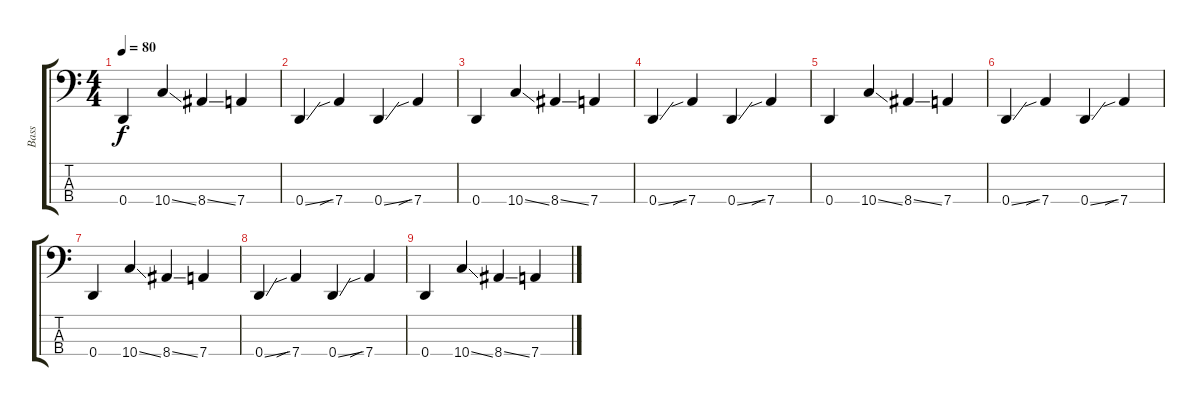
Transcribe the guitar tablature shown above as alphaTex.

\track ("Bass" "Bass") {instrument electricbassfinger}
\staff {score tabs}
\tuning (G2 D2 A1 D1) {hide}
\ts (4 4)
\tempo 80
\clef f4
\ks c
0.4.4{dy f} 10.4{ss}.4 8.4{ss}.4 7.4.4 |
0.4{ss}.4 7.4{sib}.4 0.4{ss}.4 7.4{sib}.4 |
0.4.4 10.4{ss}.4 8.4{ss}.4 7.4.4 |
0.4{ss}.4 7.4{sib}.4 0.4{ss}.4 7.4{sib}.4 |
0.4.4 10.4{ss}.4 8.4{ss}.4 7.4.4 |
0.4{ss}.4 7.4{sib}.4 0.4{ss}.4 7.4{sib}.4 |
0.4.4 10.4{ss}.4 8.4{ss}.4 7.4.4 |
0.4{ss}.4 7.4{sib}.4 0.4{ss}.4 7.4{sib}.4 |
0.4.4 10.4{ss}.4 8.4{ss}.4 7.4.4
